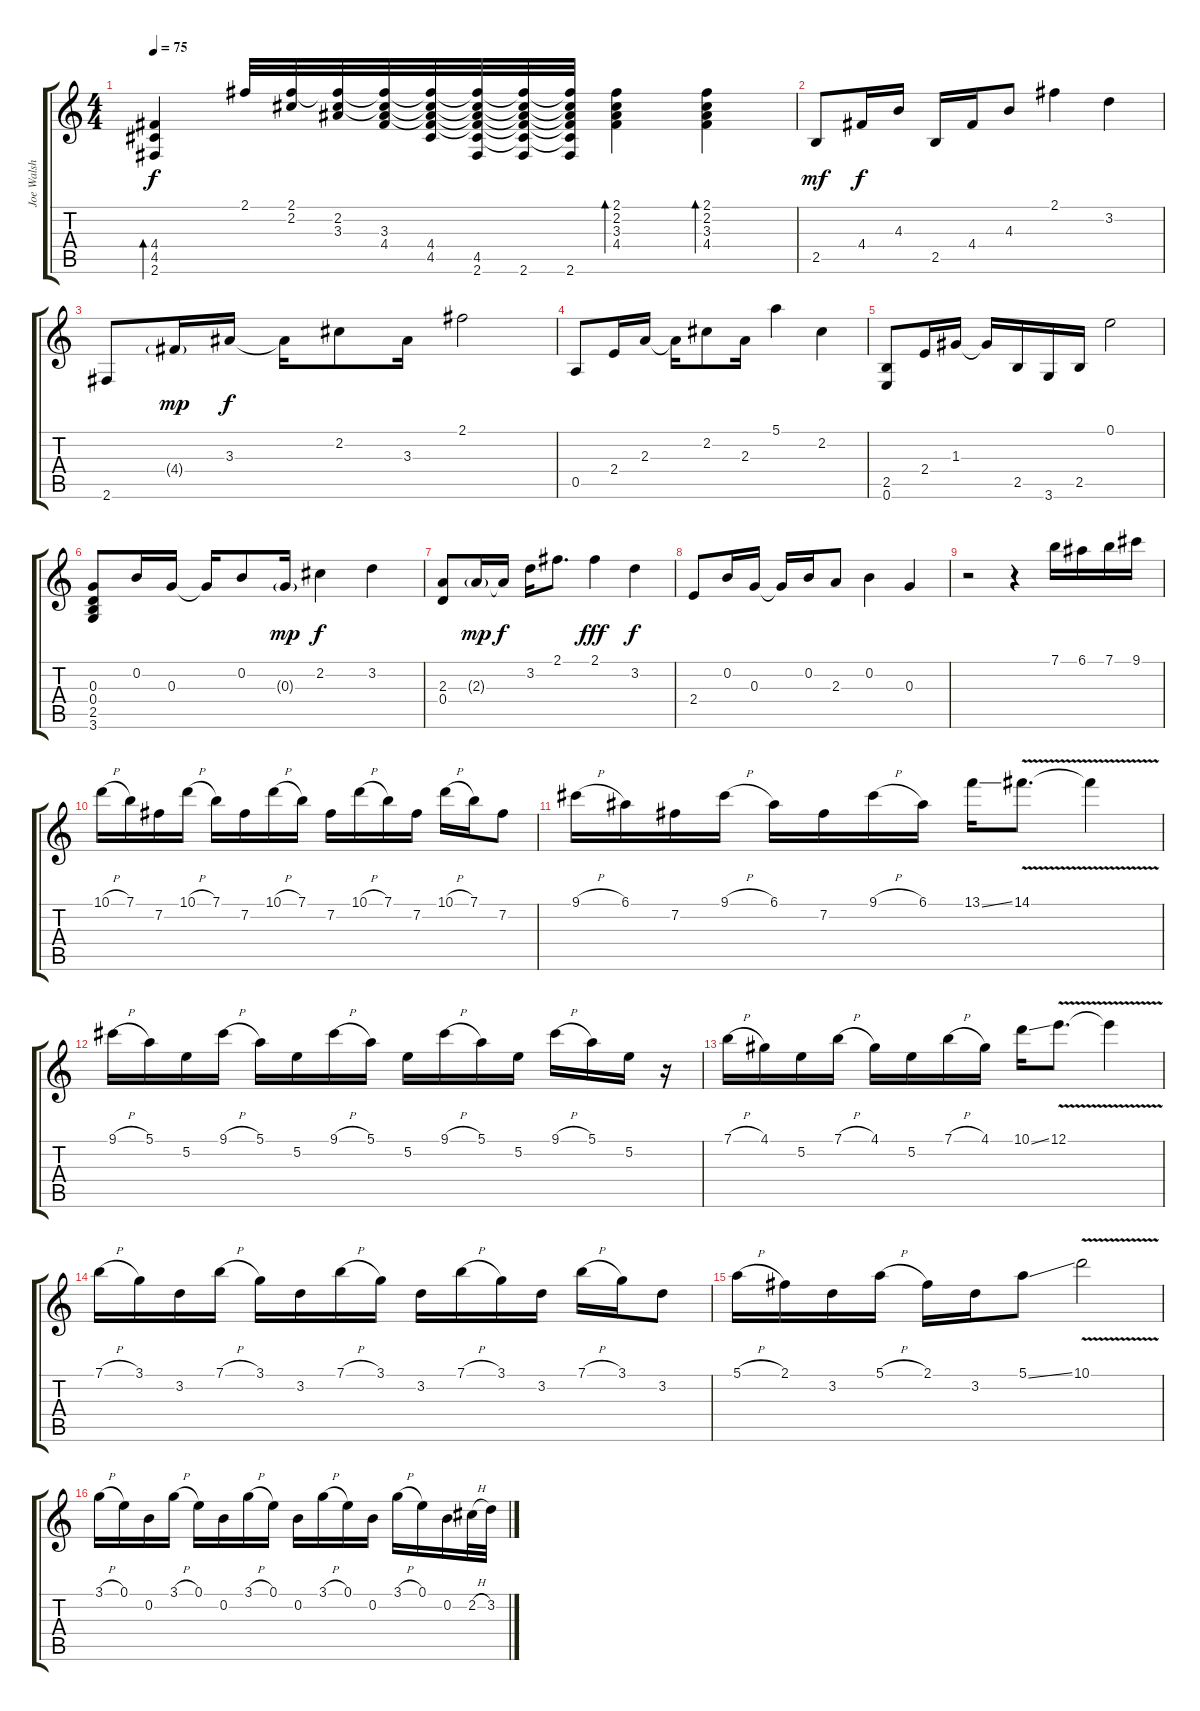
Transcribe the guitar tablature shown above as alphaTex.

\track ("Joe Walsh" "Joe Walsh") {instrument acousticguitarnylon}
\staff {score tabs}
\tuning (E4 B3 G3 D3 A2 E2) {hide}
\ts (4 4)
\tempo 75
\clef g2
\ks c
(4.4 4.5 2.6).4{bd 120 dy f} 2.1.32 (2.1 2.2).32 (2.1{t} 2.2 3.3).32 (2.1{t} 2.2{t} 3.3 4.4).32 (2.1{t} 2.2{t} 3.3{t} 4.4 4.5).32 (2.1{t} 2.2{t} 3.3{t} 4.4{t} 4.5 2.6).32 (2.1{t} 2.2{t} 3.3{t} 4.4{t} 4.5{t} 2.6).32 (2.1{t} 2.2{t} 3.3{t} 4.4{t} 4.5{t} 2.6).32 (2.1 2.2 3.3 4.4).4{bd 120} (2.1 2.2 3.3 4.4).4{bd 60 volume 8} |
2.5.8{dy mf volume 10} 4.4.16{dy f} 4.3.16 2.5.16 4.4.16 4.3.8 2.1.4 3.2.4 |
2.6.8 4.4{g}.16{dy mp} 3.3.16{dy f} 3.3{t}.16 2.2.8 3.3.16 2.1.2 |
0.5.8 2.4.16 2.3.16 2.3{t}.16 2.2.8 2.3.16 5.1.4 2.2.4 |
(2.5 0.6).8 2.4.16 1.3.16 1.3{t}.16 2.5.16 3.6.16 2.5.16 0.1.2 |
(0.3 0.4 2.5 3.6).8 0.2.16 0.3.16 0.3{t}.16 0.2.8 0.3{g}.16{dy mp} 2.2.4{dy f} 3.2.4 |
(2.3 0.4).8 2.3{g}.16{dy mp} 2.3{t}.16{dy f} 3.2.16 2.1.8{d} 2.1.4{dy fff} 3.2.4{dy f} |
2.4.8 0.2.16 0.3.16 0.3{t}.16 0.2.16 2.3.8 0.2.4 0.3.4 |
r.2 r.4 7.1.16{volume 16} 6.1.16 7.1.16 9.1.16 |
10.1{h}.16 7.1.16 7.2.16 10.1{h}.16 7.1.16 7.2.16 10.1{h}.16 7.1.16 7.2.16 10.1{h}.16 7.1.16 7.2.16 10.1{h}.16 7.1.16 7.2.8 |
9.1{h}.16 6.1.16 7.2.16 9.1{h}.16 6.1.16 7.2.16 9.1{h}.16 6.1.16 13.1{ss}.16 14.1{v}.8{d} 14.1{v t}.4 |
9.1{h}.16 5.1.16 5.2.16 9.1{h}.16 5.1.16 5.2.16 9.1{h}.16 5.1.16 5.2.16 9.1{h}.16 5.1.16 5.2.16 9.1{h}.16 5.1.16 5.2.16 r.16 |
7.1{h}.16 4.1.16 5.2.16 7.1{h}.16 4.1.16 5.2.16 7.1{h}.16 4.1.16 10.1{ss}.16 12.1{v}.8{d} 12.1{v t}.4 |
7.1{h}.16 3.1.16 3.2.16 7.1{h}.16 3.1.16 3.2.16 7.1{h}.16 3.1.16 3.2.16 7.1{h}.16 3.1.16 3.2.16 7.1{h}.16 3.1.16 3.2.8 |
5.1{h}.16 2.1.16 3.2.16 5.1{h}.16 2.1.16 3.2.16 5.1{ss}.8 10.1{v}.2 |
3.1{h}.16 0.1.16 0.2.16 3.1{h}.16 0.1.16 0.2.16 3.1{h}.16 0.1.16 0.2.16 3.1{h}.16 0.1.16 0.2.16 3.1{h}.16 0.1.16 0.2.16 2.2{h}.32 3.2.32
